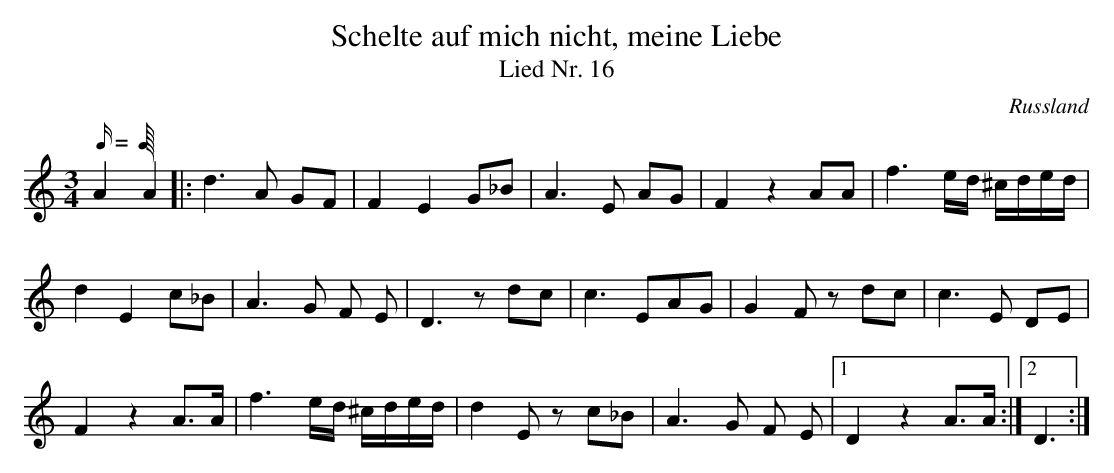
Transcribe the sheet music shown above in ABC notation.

X:1
T: Schelte auf mich nicht, meine Liebe
T:Lied Nr. 16
L:1/16
M:3/4
Q:C4=120
O:Russland
K:C
A4 A4|:d6 A2 G2F2|F4 E4 G2_B2|A6 E2 A2G2|F4 z4 A2A2|f6 ed ^cded|
d4 E4 c2_B2|A6 G2 F2 E2|D6 z2 d2c2|c6 E2A2G2|G4 F2 z2 d2c2|c6 E2 D2E2|
F4 z4 A3A|f6 ed ^cded|d4 E2 z2 c2_B2 |  A6 G2 F2 E2|[1 D4 z4 A3A:| [2D6:|
